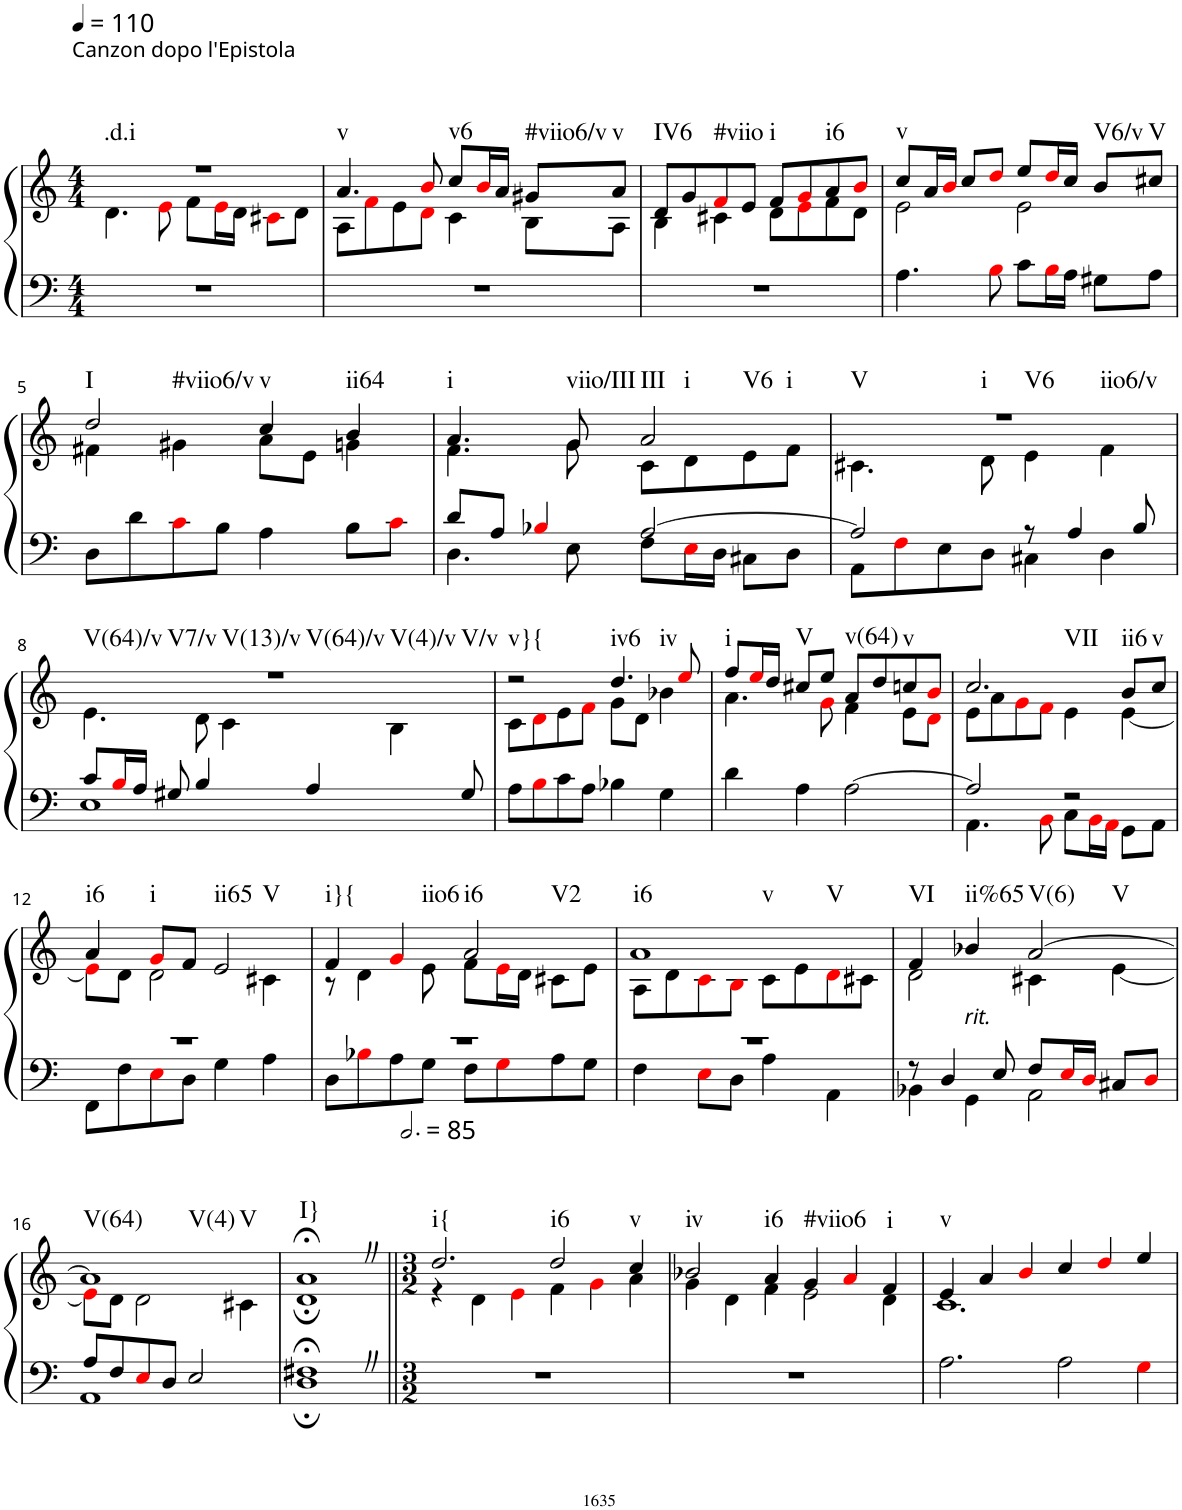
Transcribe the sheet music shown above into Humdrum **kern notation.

**kern	**kern	**harte
*part1	*part1	*part1
*staff2	*staff1	*
*I"Organ	*	*
*clefF4	*clefG2	*
*k[]	*k[]	*
*M4/4	*M4/4	*
*MM110	*MM110	*
=1	=1	=1
*	*^	*
!	!LO:TX:a:t=Canzon dopo l'Epistola	!	!LO:H:kt=.d.i
1r	1r	4.d\	N
.	.	8ei\	.
.	.	8f\L	.
.	.	16ei\L	.
.	.	16d\JJ	.
.	.	8c#Xi\L	.
.	.	8d\J	.
=2	=2	=2	=2
!	!	!	!LO:H:kt=v
1r	4.a/	8A\L	N
.	.	8fi\	.
.	.	8e\	.
.	8bi/	8di\J	.
!	!	!	!LO:H:kt=v6
.	8cc/L	4c\	N
.	16bi/L	.	.
.	16a/JJ	.	.
!	!	!	!LO:H:kt=#viio6/v
.	8g#X/L	8B\L	N
!	!	!	!LO:H:kt=v
.	8a/J	8A\J	N
=3	=3	=3	=3
!	!	!	!LO:H:kt=IV6
1r	8d/L	4B\	N
.	8g/	.	.
!	!	!	!LO:H:kt=#viio
.	8fi/	4c#X\	N
.	8e/J	.	.
!	!	!	!LO:H:kt=i
.	8f/L	8d\L	N
.	8gi/	8ei\	.
!	!	!	!LO:H:kt=i6
.	8a/	8f\	N
.	8bi/J	8d\J	.
=4	=4	=4	=4
!	!	!	!LO:H:kt=v
4.A\	8cc/L	2e\	N
.	16a/L	.	.
.	16bi/JJ	.	.
.	8cc/L	.	.
8Bi\	8ddi/J	.	.
8c\L	8ee/L	2e\	.
16Bi\L	16ddi/L	.	.
16A\JJ	16cc/JJ	.	.
!	!	!	!LO:H:kt=V6/v
8G#X\L	8b/L	.	N
!	!	!	!LO:H:kt=V
8A\J	8cc#X/J	.	N
!!LO:LB:g=z	!!
=5	=5	=5	=5
!	!	!	!LO:H:n=1:kt=I
!	!	!	!LO:H:n=2:kt=#viio6/v
8D\L	2dd/	4f#X\	N N
8d\	.	.	.
8ci\	.	4g#X\	.
8B\J	.	.	.
!	!	!	!LO:H:kt=v
4A\	4cc/	8a\L	N
.	.	8e\J	.
!	!	!	!LO:H:kt=ii64
8B\L	4b/	4gn\	N
8ci\J	.	.	.
=6	=6	=6	=6
*^	*	*	*
!	!	!	!	!LO:H:kt=i
8d/L	4.D\	4.a/	4.f\	N
8A/J	.	.	.	.
4B-Xi/	.	.	.	.
!	!	!	!	!LO:H:kt=viio/III
.	8E\	8g/	8g\	N
!	!	!	!	!LO:H:n=1:kt=III
!	!	!	!	!LO:H:n=2:kt=i
!	!	!	!	!LO:H:n=3:kt=V6
!	!	!	!	!LO:H:n=4:kt=i
[2A/	8F\L	2a/	8c\L	N N N N
.	16Ei\L	.	8d\	.
.	16D\JJ	.	.	.
.	8C#X\L	.	8e\	.
.	8D\J	.	8f\J	.
=7	=7	=7	=7	=7
!	!	!	!	!LO:H:n=1:kt=V
!	!	!	!	!LO:H:n=2:kt=i
!	!	!	!	!LO:H:n=3:kt=V6
!	!	!	!	!LO:H:n=4:kt=iio6/v
2A/]	8AA\L	1r	4.c#X\	N N N N
.	8Fi\	.	.	.
.	8E\	.	.	.
.	8D\J	.	8d\	.
8r	4C#X\	.	4e\	.
4A/	.	.	.	.
.	4D\	.	4f\	.
8B/	.	.	.	.
!!LO:LB:g=z	!!
=8	=8	=8	=8	=8
!	!	!	!	!LO:H:n=1:kt=V(64)/v
!	!	!	!	!LO:H:n=2:kt=V7/v
!	!	!	!	!LO:H:n=3:kt=V(13)/v
!	!	!	!	!LO:H:n=4:kt=V(64)/v
!	!	!	!	!LO:H:n=5:kt=V(4)/v
!	!	!	!	!LO:H:n=6:kt=V/v
8c/L	1E	1r	4.e\	N N N N N N
16Bi/L	.	.	.	.
16A/JJ	.	.	.	.
8G#X/	.	.	.	.
4B/	.	.	8d\	.
.	.	.	4c\	.
4A/	.	.	.	.
.	.	.	4B\	.
8G#/	.	.	.	.
*v	*v	*	*	*
=9	=9	=9	=9
!	!	!	!LO:H:kt=v}{
8A\L	2r	8c\L	N
8Bi\	.	8di\	.
8c\	.	8e\	.
8A\J	.	8fi\J	.
!	!	!	!LO:H:n=1:kt=iv6
!	!	!	!LO:H:n=2:kt=iv
4B-X\	4.dd/	8g\L	N N
.	.	8d\J	.
4G\	.	4b-X\	.
.	8eei/	.	.
=10	=10	=10	=10
!	!	!	!LO:H:kt=i
4d\	8ff/L	4.a\	N
.	16eei/L	.	.
.	16dd/JJ	.	.
!	!	!	!LO:H:kt=V
4A\	8cc#X/L	.	N
.	8ee/J	8gi\	.
!	!	!	!LO:H:kt=v(64)
[2A\	8a/L	4f\	N
.	8dd/	.	.
!	!	!	!LO:H:kt=v
.	8ccn/	8e\L	N
.	8bi/J	8di\J	.
=11	=11	=11	=11
*^	*	*	*
!	!	!	!	!LO:H:kt=VII
2A/]	4.AA\	2.cc/	8e\L	N
.	.	.	8a\	.
.	.	.	8gi\	.
.	8BBi\	.	8fi\J	.
2r	8C\L	.	4e\	.
.	16BBi\L	.	.	.
.	16AAi\JJ	.	.	.
!	!	!	!	!LO:H:kt=ii6
.	8GG\L	8b/L	[4e\	N
!	!	!	!	!LO:H:kt=v
.	8AA\J	8cc/J	.	N
!!LO:LB:g=z	!!
=12	=12	=12	=12	=12
!	!	!	!	!LO:H:kt=i6
1r	8FF\L	4a/	8ei\L]	N
.	8F\	.	8d\J	.
!	!	!	!	!LO:H:kt=i
.	8Ei\	8gi/L	2d\	N
.	8D\J	8f/J	.	.
!	!	!	!	!LO:H:n=1:kt=ii65
!	!	!	!	!LO:H:n=2:kt=V
.	4G\	2e/	.	N N
.	4A\	.	4c#X\	.
=13	=13	=13	=13	=13
!	!	!	!	!LO:H:kt=i}{
1r	8D\L	4f/	8r	N
.	8B-Xi\	.	4d\	.
!	!	!	!	!LO:H:kt=iio6
.	8A\	4gi/	.	N
.	8G\J	.	8e\	.
!	!	!	!	!LO:H:n=1:kt=i6
!	!	!	!	!LO:H:n=2:kt=V2
.	8F\L	2a/	8f\L	N N
.	8Gi\	.	16ei\L	.
.	.	.	16d\JJ	.
.	8A\	.	8c#X\L	.
.	8G\J	.	8e\J	.
=14	=14	=14	=14	=14
!	!	!	!	!LO:H:n=1:kt=i6
!	!	!	!	!LO:H:n=2:kt=v
!	!	!	!	!LO:H:n=3:kt=V
1r	4F\	1a	8A\L	N N N
.	.	.	8d\	.
.	8Ei\L	.	8ci\	.
.	8D\J	.	8Bi\J	.
.	4A\	.	8c\L	.
.	.	.	8e\	.
.	4AA\	.	8di\	.
.	.	.	8c#X\J	.
=15	=15	=15	=15	=15
!	!	!	!	!LO:H:kt=VI
8r	4BB-X\	4f/	2d\	N
4D/	.	.	.	.
!	!	!LO:TX:b:i:t=rit.	!	!LO:H:kt=ii%65
.	4GG\	4b-X/	.	N
8E/	.	.	.	.
!	!	!	!	!LO:H:n=1:kt=V(6)
!	!	!	!	!LO:H:n=2:kt=V
8F/L	2AA\	[2a/	4c#X\	N N
16Ei/L	.	.	.	.
16Di/JJ	.	.	.	.
8C#X/L	.	.	[4e\	.
8Di/J	.	.	.	.
!!LO:LB:g=z	!!
=16	=16	=16	=16	=16
!	!	!	!	!LO:H:n=1:kt=V(64)
!	!	!	!	!LO:H:n=2:kt=V(4)
!	!	!	!	!LO:H:n=3:kt=V
8A/L	1AA	1a]	8ei\L]	N N N
8F/	.	.	8d\J	.
8Ei/	.	.	2d\	.
8D/J	.	.	.	.
2E/	.	.	.	.
.	.	.	4c#X\	.
=17	=17	=17	=17	=17
!	!	!	!	!LO:H:kt=I}
1F#X;<Z	1D;	1a;<Z	1d;	N
*v	*v	*	*	*
=18||	=18||	=18||	=18||
*M3/2	*M3/2	*	*
*	*MM255	*	*
*^	*	*	*
!	!	!	!	!LO:H:kt=i{
*v	*v	*	*	*
1.r	2.dd/	4r	N
.	.	4d\	.
.	.	4ei\	.
!	!	!	!LO:H:kt=i6
.	2dd/	4f\	N
.	.	4gi\	.
!	!	!	!LO:H:kt=v
.	4cc/	4a\	N
=19	=19	=19	=19
!	!	!	!LO:H:kt=iv
1.r	2b-X/	4g\	N
.	.	4d\	.
!	!	!	!LO:H:kt=i6
.	4a/	4f\	N
!	!	!	!LO:H:kt=#viio6
.	4g/	2e\	N
.	4ai/	.	.
!	!	!	!LO:H:kt=i
.	4f/	4d\	N
=20	=20	=20	=20
!	!	!	!LO:H:kt=v
2.A\	4e/	1.c	N
.	4a/	.	.
.	4bi/	.	.
2A\	4cc/	.	.
.	4ddi/	.	.
4Gi\	4ee/	.	.
*	*v	*v	*
=	=	=
*-	*-	*-
